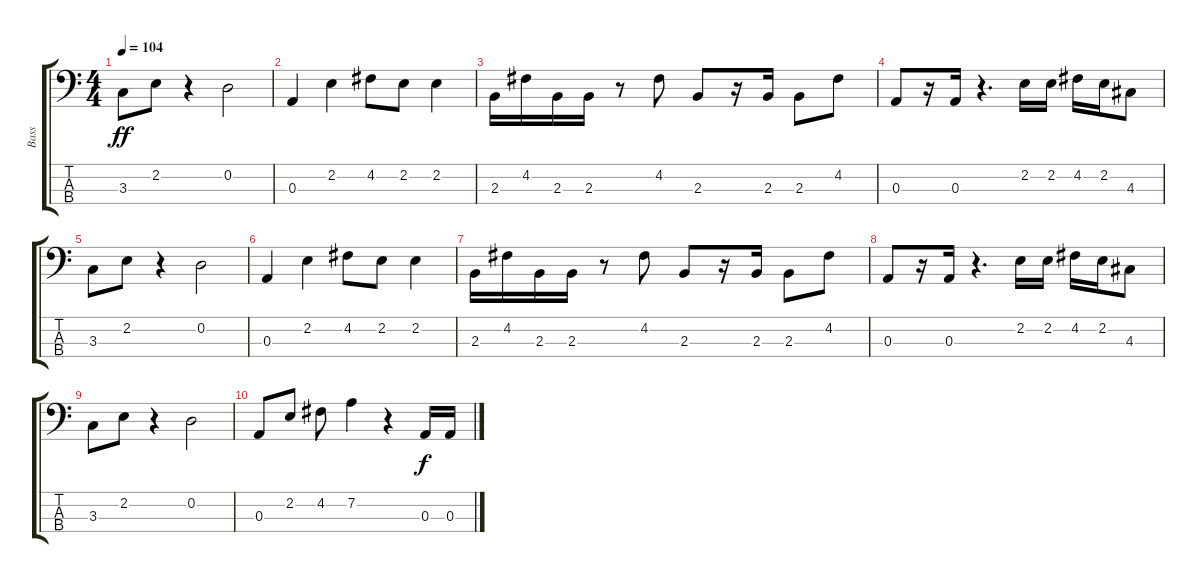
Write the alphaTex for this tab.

\track ("Bass    " "Bass    ") {instrument acousticbass}
\staff {score tabs}
\tuning (G2 D2 A1 E1) {hide}
\ts (4 4)
\tempo 104
\clef f4
\ks c
3.3.8{dy ff} 2.2.8 r.4 0.2.2 |
0.3.4 2.2.4 4.2.8 2.2.8 2.2.4 |
2.3.16 4.2.16 2.3.16 2.3.16 r.8 4.2.8 2.3.8 r.16 2.3.16 2.3.8 4.2.8 |
0.3.8 r.16 0.3.16 r.4{d} 2.2.16 2.2.16 4.2.16 2.2.16 4.3.8 |
3.3.8 2.2.8 r.4 0.2.2 |
0.3.4 2.2.4 4.2.8 2.2.8 2.2.4 |
2.3.16 4.2.16 2.3.16 2.3.16 r.8 4.2.8 2.3.8 r.16 2.3.16 2.3.8 4.2.8 |
0.3.8 r.16 0.3.16 r.4{d} 2.2.16 2.2.16 4.2.16 2.2.16 4.3.8 |
3.3.8 2.2.8 r.4 0.2.2 |
0.3.8 2.2.8 4.2.8 7.2.4 r.4 0.3.16{dy f} 0.3.16
